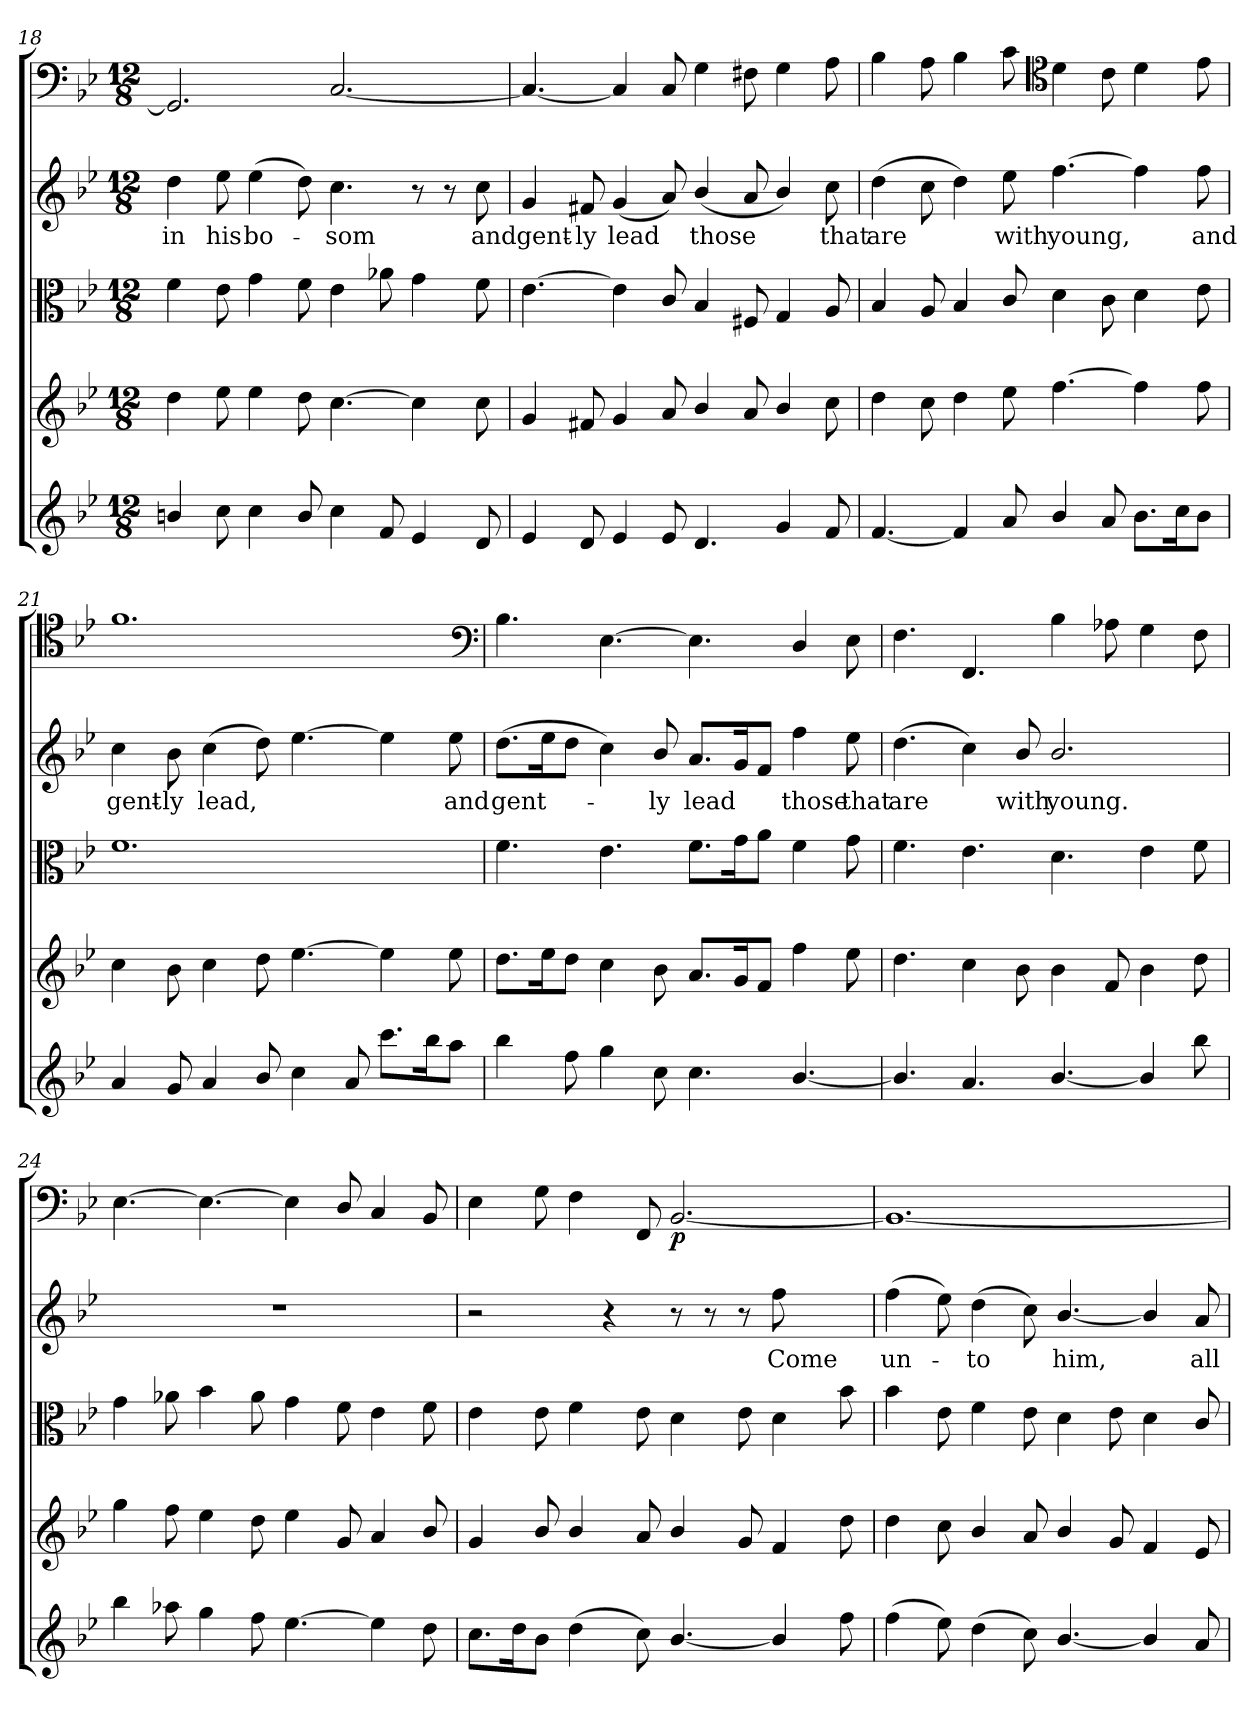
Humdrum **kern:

**kern	**kern	**kern	**kern	**text	**kern	**dynam
*part5	*part4	*part3	*part2	*part2	*part1	*part1
*staff5	*staff4	*staff3	*staff2	*staff2	*staff1	*staff1
*clefG2	*clefG2	*clefC3	*clefG2	*	*clefF4	*
*k[b-e-]	*k[b-e-]	*k[b-e-]	*k[b-e-]	*	*k[b-e-]	*
*B-:	*B-:	*B-:	*B-:	*	*B-:	*
*M12/8	*M12/8	*M12/8	*M12/8	*	*M12/8	*
=18	=18	=18	=18	=18	=18	=18
4bn/	4dd\	4f\	4dd\	in	2.GG/]	.
8cc\	8ee-\	8e-\	8ee-\	his	.	.
4cc\	4ee-\	4g\	(4ee-\	bo-	.	.
8b/	8dd\	8f\	8dd\)	.	.	.
4cc\	[4.cc\	4e-\	4.cc\	-som	[2.C/	.
8f/	.	8a-X\	.	.	.	.
4e-/	4cc\]	4g\	8r	.	.	.
.	.	.	8r	.	.	.
8d/	8cc\	8f\	8cc\	and	.	.
=19	=19	=19	=19	=19	=19	=19
4e-/	4g/	[4.e-\	4g/	gent-	4.C/_	.
8d/	8f#X/	.	8f#X/	-ly	.	.
4e-/	4g/	4e-\]	(4g/	lead	4C/]	.
8e-/	8a/	8c/	8a/)	.	8C/	.
4.d/	4b-/	4B-/	(4b-/	those	4G\	.
.	8a/	8F#X/	8a/	.	8F#X\	.
4g/	4b-/	4G/	4b-/)	.	4G\	.
8f/	8cc\	8A/	8cc\	that	8A\	.
=20	=20	=20	=20	=20	=20	=20
[4.f/	4dd\	4B-/	(4dd\	are	4B-\	.
.	8cc\	8A/	8cc\	.	8A\	.
4f/]	4dd\	4B-/	4dd\)	.	4B-\	.
8a/	8ee-\	8c/	8ee-\	with	8c\	.
*	*	*	*	*	*clefC4	*
4b-/	[4.ff\	4d\	[4.ff\	young,	4d\	.
8a/	.	8c\	.	.	8c\	.
8.b-\L	4ff\]	4d\	4ff\]	.	4d\	.
16cc\K	.	.	.	.	.	.
8b-\J	8ff\	8e-\	8ff\	and	8e-\	.
=21	=21	=21	=21	=21	=21	=21
4a/	4cc\	1.f\	4cc\	gent-	1.f\	.
8g/	8b-\	.	8b-\	-ly	.	.
4a/	4cc\	.	(4cc\	lead,	.	.
8b-/	8dd\	.	8dd\)	.	.	.
4cc\	[4.ee-\	.	[4.ee-\	.	.	.
8a/	.	.	.	.	.	.
8.ccc\L	4ee-\]	.	4ee-\]	.	.	.
16bb-\K	.	.	.	.	.	.
8aa\J	8ee-\	.	8ee-\	and	.	.
*	*	*	*	*	*clefF4	*
=22	=22	=22	=22	=22	=22	=22
4bb-\	8.dd\L	4.f\	(8.dd\L	gent-	4.B-\	.
.	16ee-\K	.	16ee-\K	.	.	.
8ff\	8dd\J	.	8dd\J	.	.	.
4gg\	4cc\	4.e-\	4cc\)	.	[4.E-\	.
8cc\	8b-\	.	8b-/	-ly	.	.
4.cc\	8.a/L	8.f\L	8.a/L	lead	4.E-\]	.
.	16g/K	16g\K	16g/K	.	.	.
.	8f/J	8a\J	8f/J	.	.	.
[4.b-/	4ff\	4f\	4ff\	those	4D/	.
.	8ee-\	8g\	8ee-\	that	8E-\	.
=23	=23	=23	=23	=23	=23	=23
4.b-/]	4.dd\	4.f\	(4.dd\	are	4.F\	.
4.a/	4cc\	4.e-\	4cc\)	.	4.FF/	.
.	8b-\	.	8b-/	with	.	.
[4.b-/	4b-\	4.d\	2.b-/	young.	4B-\	.
.	8f/	.	.	.	8A-X\	.
4b-/]	4b-\	4e-\	.	.	4G\	.
8bb-\	8dd\	8f\	.	.	8F\	.
=24	=24	=24	=24	=24	=24	=24
4bb-\	4gg\	4g\	1.r	.	[4.E-\	.
8aa-X\	8ff\	8a-X\	.	.	.	.
4gg\	4ee-\	4b-\	.	.	4.E-\_	.
8ff\	8dd\	8a-\	.	.	.	.
[4.ee-\	4ee-\	4g\	.	.	4E-\]	.
.	8g/	8f\	.	.	8D/	.
4ee-\]	4a/	4e-\	.	.	4C/	.
8dd\	8b-/	8f\	.	.	8BB-/	.
=25	=25	=25	=25	=25	=25	=25
8.cc\L	4g/	4e-\	2r	.	4E-\	.
16dd\K	.	.	.	.	.	.
8b-\J	8b-/	8e-\	.	.	8G\	.
(4dd\	4b-/	4f\	.	.	4F\	.
.	.	.	4r	.	.	.
8cc\)	8a/	8e-\	.	.	8FF/	.
[4.b-/	4b-/	4d\	8r	.	[2.BB-/	p
.	.	.	8r	.	.	.
.	8g/	8e-\	8r	.	.	.
4b-/]	4f/	4d\	8ff\	Come	.	.
.	.	.	4ryy	.	.	.
8ff\	8dd\	8b-\	.	.	.	.
=26	=26	=26	=26	=26	=26	=26
(4ff\	4dd\	4b-\	(4ff\	un-	1.BB-/_	.
8ee-\)	8cc\	8e-\	8ee-\)	.	.	.
(4dd\	4b-/	4f\	(4dd\	-to	.	.
8cc\)	8a/	8e-\	8cc\)	.	.	.
[4.b-/	4b-/	4d\	[4.b-/	him,	.	.
.	8g/	8e-\	.	.	.	.
4b-/]	4f/	4d\	4b-/]	.	.	.
8a/	8e-/	8c/	8a/	all	.	.
=	=	=	=	=	=	=
*-	*-	*-	*-	*-	*-	*-
